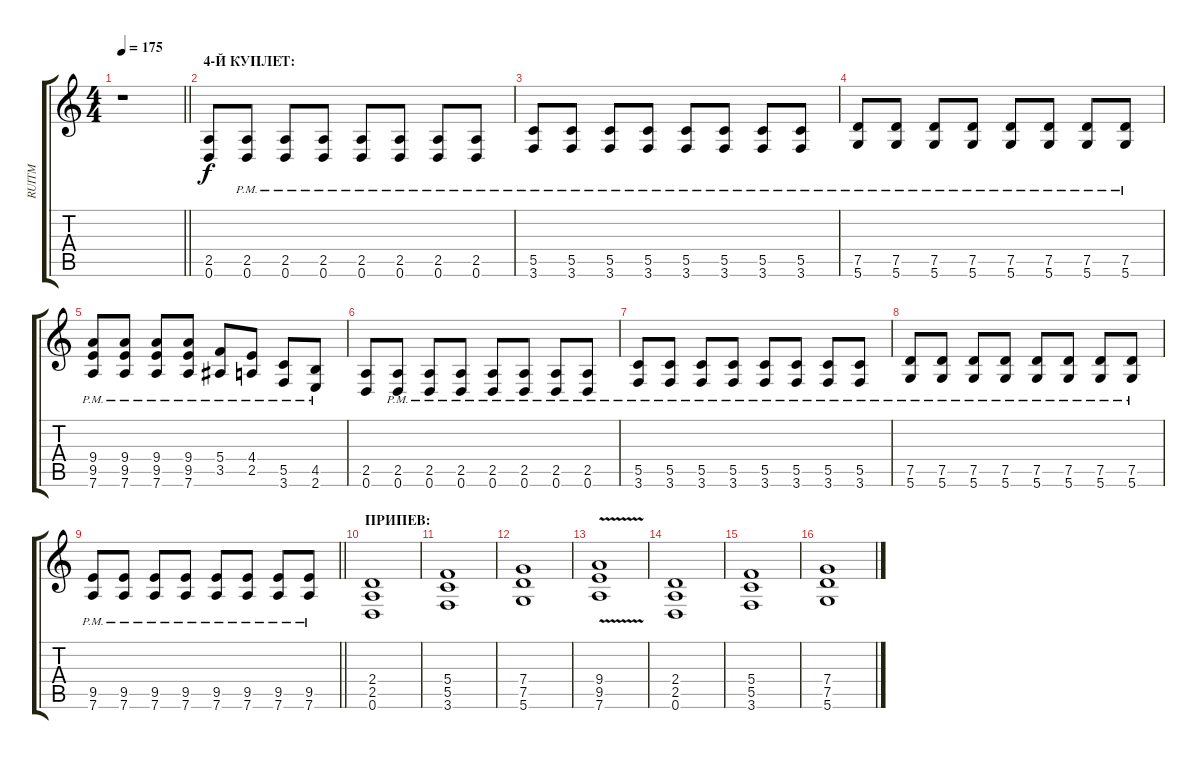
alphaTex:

\track ("RUITM" "RUITM") {instrument distortionguitar}
\staff {score tabs}
\tuning (D4 A3 F3 C3 G2 D2) {hide}
\ts (4 4)
\tempo 175
\clef g2
\barLineRight lightlight
\ks c
r.1{dy f} |
\section ("" "4-Й КУПЛЕТ:")
(2.5 0.6).8 (2.5{pm} 0.6{pm}).8 (2.5{pm} 0.6{pm}).8 (2.5{pm} 0.6{pm}).8 (2.5{pm} 0.6{pm}).8 (2.5{pm} 0.6{pm}).8 (2.5{pm} 0.6{pm}).8 (2.5{pm} 0.6{pm}).8 |
(5.5{pm} 3.6{pm}).8 (5.5{pm} 3.6{pm}).8 (5.5{pm} 3.6{pm}).8 (5.5{pm} 3.6{pm}).8 (5.5{pm} 3.6{pm}).8 (5.5{pm} 3.6{pm}).8 (5.5{pm} 3.6{pm}).8 (5.5{pm} 3.6{pm}).8 |
(7.5{pm} 5.6{pm}).8 (7.5{pm} 5.6{pm}).8 (7.5{pm} 5.6{pm}).8 (7.5{pm} 5.6{pm}).8 (7.5{pm} 5.6{pm}).8 (7.5{pm} 5.6{pm}).8 (7.5{pm} 5.6{pm}).8 (7.5{pm} 5.6{pm}).8 |
(9.4{pm} 9.5{pm} 7.6{pm}).8 (9.4{pm} 9.5{pm} 7.6{pm}).8 (9.4{pm} 9.5{pm} 7.6{pm}).8 (9.4{pm} 9.5{pm} 7.6{pm}).8 (5.4{pm} 3.5{pm}).8 (4.4{pm} 2.5{pm}).8 (5.5{pm} 3.6{pm}).8 (4.5{pm} 2.6{pm}).8 |
(2.5 0.6).8 (2.5{pm} 0.6{pm}).8 (2.5{pm} 0.6{pm}).8 (2.5{pm} 0.6{pm}).8 (2.5{pm} 0.6{pm}).8 (2.5{pm} 0.6{pm}).8 (2.5{pm} 0.6{pm}).8 (2.5{pm} 0.6{pm}).8 |
(5.5{pm} 3.6{pm}).8 (5.5{pm} 3.6{pm}).8 (5.5{pm} 3.6{pm}).8 (5.5{pm} 3.6{pm}).8 (5.5{pm} 3.6{pm}).8 (5.5{pm} 3.6{pm}).8 (5.5{pm} 3.6{pm}).8 (5.5{pm} 3.6{pm}).8 |
(7.5{pm} 5.6{pm}).8 (7.5{pm} 5.6{pm}).8 (7.5{pm} 5.6{pm}).8 (7.5{pm} 5.6{pm}).8 (7.5{pm} 5.6{pm}).8 (7.5{pm} 5.6{pm}).8 (7.5{pm} 5.6{pm}).8 (7.5{pm} 5.6{pm}).8 |
\barLineRight lightlight
(9.5{pm} 7.6{pm}).8 (9.5{pm} 7.6{pm}).8 (9.5{pm} 7.6{pm}).8 (9.5{pm} 7.6{pm}).8 (9.5{pm} 7.6{pm}).8 (9.5{pm} 7.6{pm}).8 (9.5{pm} 7.6{pm}).8 (9.5{pm} 7.6{pm}).8 |
\section ("" "ПРИПЕВ:")
(2.4 2.5 0.6).1 |
(5.4 5.5 3.6).1 |
(7.4 7.5 5.6).1 |
(9.4{v} 9.5{v} 7.6{v}).1 |
(2.4 2.5 0.6).1 |
(5.4 5.5 3.6).1 |
(7.4 7.5 5.6).1
